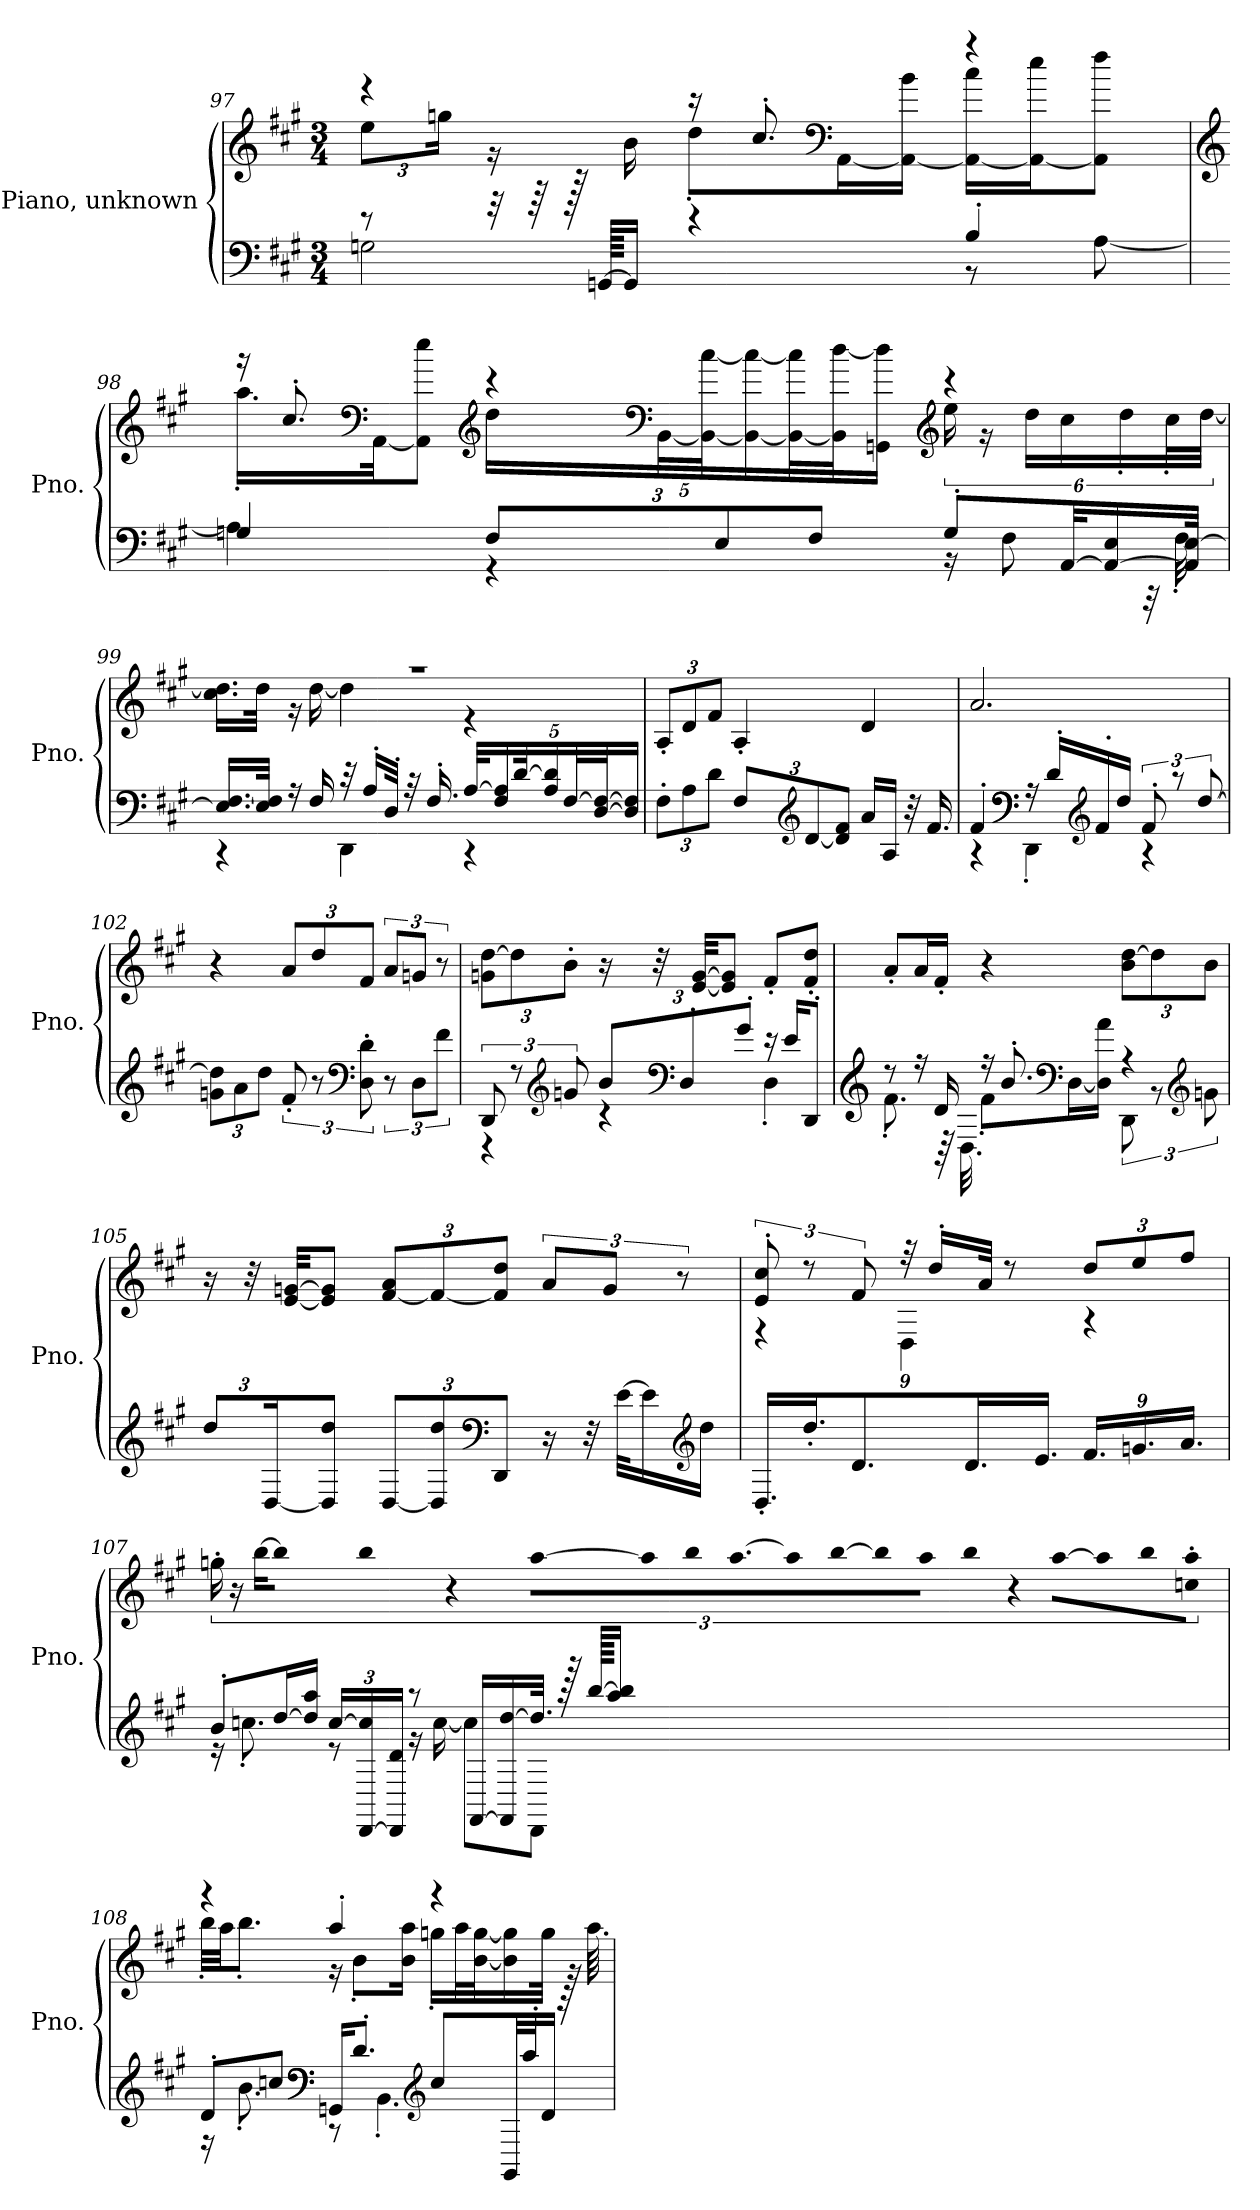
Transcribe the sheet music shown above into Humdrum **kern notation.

**kern	**kern
*part1	*part1
*staff2	*staff1
*I"Piano, unknown	*
*I'Pno.	*
!!LO:LB:g=z
*clefF4	*clefG2
*k[f#c#g#]	*k[f#c#g#]
*M3/4	*M3/4
=97	=97
*^	*^
*	*	*	*Xbrackettup
8r	2Gn\	4r	12ee\L
.	.	.	24ggn\Jk
32r	.	.	16r
64r	.	.	.
128r	.	.	.
[128GGn/KKKLL	.	.	.
16GG/JJ]	.	.	16b\
4r	.	16r	8dd'\L
.	.	8.cc#'/	.
*	*	*clefF4	*
.	.	.	[16AA\L
.	.	.	16AA\_ 16b\JJ
4B'/	8r	4r	16AA\_ 16cc#\LL
.	.	.	16AA\_ 16ee\J
.	[8A\	.	8AA\] 8ff#\J
!!LO:PB:g=z	!!
=98	=98	=98	=98
*	*	*clefG2	*
4Gn/	4A\]	16r	16.aa'\LL
.	.	8.cc#'/	.
*	*	*clefF4	*
.	.	.	[32AA\JK
.	.	.	8AA\] 8ee\J
*	*	*clefG2	*
*Xbrackettup	*	*	*
12F#/L	4r	4r	20dd\LL
*	*	*clefF4	*
.	.	.	[40BB\L
.	.	.	40BB\_ [40cc#\J
12E/	.	.	.
.	.	.	20BB\_ 20cc#\_
.	.	.	40BB\_ 40cc#\]L
12F#/J	.	.	.
.	.	.	40BB\] [40dd\J
.	.	.	20GGn\ 20dd\]JJ
*	*	*clefG2	*
*	*	*	*brackettup
8G'/L	16r	4r	24ee\
.	.	.	24r
.	8F#\	.	.
.	.	.	24dd\LL
*	*	*	*Xbrackettup
[32AA/KL	.	.	24cc#\
16AA/_ 16E/	.	.	.
.	.	.	24dd'\
.	32r	.	.
.	.	.	48cc#'\L
32AA/] [32E/JJk	32F#'\	.	.
.	.	.	[48dd\JJJ
!!LO:LB:g=z	!!
=99	=99	=99	=99
16.E/_ 16.F#/LL	4r	2.r	16.cc#\ 16.dd\]LL
32E/] 32F#/JJk	.	.	32dd\JJk
16r	.	.	16r
16F#/	.	.	[16dd\
32r	4DD\	.	4dd\]
16A'/LL	.	.	.
32D'/JJk	.	.	.
32r	.	.	.
16.F#'/	.	.	.
[40A/KLL	4r	.	4r
20F#/ 20A/]	.	.	.
[40d/K	.	.	.
20A/ 20d/]	.	.	.
[40F#/L	.	.	.
[40D/ 40F#/_J	.	.	.
20D/] 20F#/]JJ	.	.	.
*v	*v	*	*
*	*v	*v
=100	=100
12F#'\L	12A'/L
12A\	12d/
12d\J	12f#/J
12F#/L	4A'/
*clefG2	*
[12d/	.
12d/] 12f#/J	.
16a/LL	4d/
16A/JJ	.
32r	.
16.f#/	.
!!LO:LB:g=z
=101	=101
*^	*
4f#'/	4r	2.a/
*clefF4	*	*
16r	4DD'\	.
16d'/LL	.	.
*clefG2	*	*
16f#'/	.	.
16dd/JJ	.	.
*brackettup	*	*
12f#'/	4r	.
12r	.	.
[12dd/	.	.
*v	*v	*
=102	=102
*Xbrackettup	*
12gn\ 12dd\]L	4r
12a\	.
12dd\J	.
*brackettup	*
12f#'/	12a/L
12r	12dd/
*clefF4	*
12D\' 12d\'	12f#/J
*	*brackettup
12r	12a/L
12D\L	12gn/J
12f#\J	12r
=103	=103
*^	*
*	*	*Xbrackettup
12DD/	4r	12gn\ [12dd\L
12r	.	12dd\]
*clefG2	*	*
12gn/	.	12b'\J
*Xbrackettup	*	*
12b/L	4r	16r
.	.	32r
*clefF4	*	*
12D'/	.	.
.	.	[32e/ [32g/KKL
.	.	8e/] 8g/]J
12g'/J	.	.
16r	4D'\	8f#'/L
16e/KL	.	.
8DD'/J	.	8f#/' 8dd/'J
!!LO:LB:g=z
=104	=104	=104
*clefG2	*	*
8r	8.f#'\	8a'/L
16r	.	16a/L
16d/	64r	16f#'/JJ
.	32.D\	.
16r	8f#'\L	4r
8.b'/	.	.
*clefF4	*	*
.	[16D\L	.
.	16D\] 16a\JJ	.
*	*brackettup	*
4r	12DD\	12b\ [12dd\L
.	12r	12dd\]
*clefG2	*	*
.	12gn\	12b\J
*v	*v	*
=105	=105
*Xbrackettup	*
12dd/L	16r
.	32r
[24D/K	.
.	[32e/ [32gn/KKL
8D/] 8dd/J	8e/] 8g/]J
[12D/L	[12f#/ 12a/L
12D/] 12dd/	12f#/_
*clefF4	*
12DD/J	12f#/] 12dd/J
*	*brackettup
16r	12a/L
32r	.
.	12g/J
[32e\KLL	.
16e\]	.
.	12r
*clefG2	*
16dd\JJ	.
!!LO:LB:g=z
=106	=106
*	*^
18.D'/LL	12e/' 12cc#/'	4r
18.dd'/J	12r	.
9.d/	12f#/	.
.	32r	4D\
.	16dd'/LL	.
18.d/L	.	.
.	32a/JJk	.
.	8r	.
18.e/JJ	.	.
*	*Xbrackettup	*
18.f#/LL	12dd/L	4r
18.gn/	12ee/	.
18.a/JJ	12ff#/J	.
*	*v	*v
!!LO:LB:g=z
=107	=107
*^	*
*	*	*brackettup
8b'/L	16r	24ggn'\
.	.	24r
.	8.ccn'\	.
.	.	[24bb\KL
[16dd/L	.	8bb\J]
16dd/] 16aa/JJ	.	.
[24cc/LL	8r	32bb\
.	.	64r
[24DD/ 24cc/]	.	.
.	.	[64aa\KLLL
.	.	32aa\]
24DD/] 24d/JJ	.	.
.	.	32bb\
8r	16r	[32.aa\
.	.	128aa\LL]
.	.	[128bb\JJ
.	[16cc\	32bb\]
.	.	32aa\JJJ
[16FF#/LL	8cc\L]	32bb\
.	.	64r
.	.	[64aa\KLLL
16FF#/] [16dd/	.	32aa\]
.	.	32bb\JJ
32.dd/JJk]	8DD\J	8ccn\' 8aa\'J
128r	.	.
[128bb/KKKLL	.	.
16aa/ 16bb/]JJ	.	.
!!LO:PB:g=z
=108	=108	=108
*	*	*^
8d'/L	16r	4r	32bb'\LLL
.	.	.	32aa\JJ
.	8.b'\	.	8.bb'\J
8ccn/J	.	.	.
*clefF4	*	*	*
16GGn/KL	8r	4aa'/	16r
8.d'/J	.	.	8b'\L
.	4.BB'\	.	.
.	.	.	16b\ 16aa\Jk
*clefG2	*	*	*
8cc/L	.	4r	16ggn'\LL
.	.	.	32aa\L
.	.	.	[32b\ [32gg\J
32GG/LL	.	.	16b\] 16gg\]
32aa'/J	.	.	.
16d/JJ	.	.	32gg\JJk
.	.	.	128r
.	.	.	64.aa\
*v	*v	*	*
*	*v	*v
=	=
*-	*-
